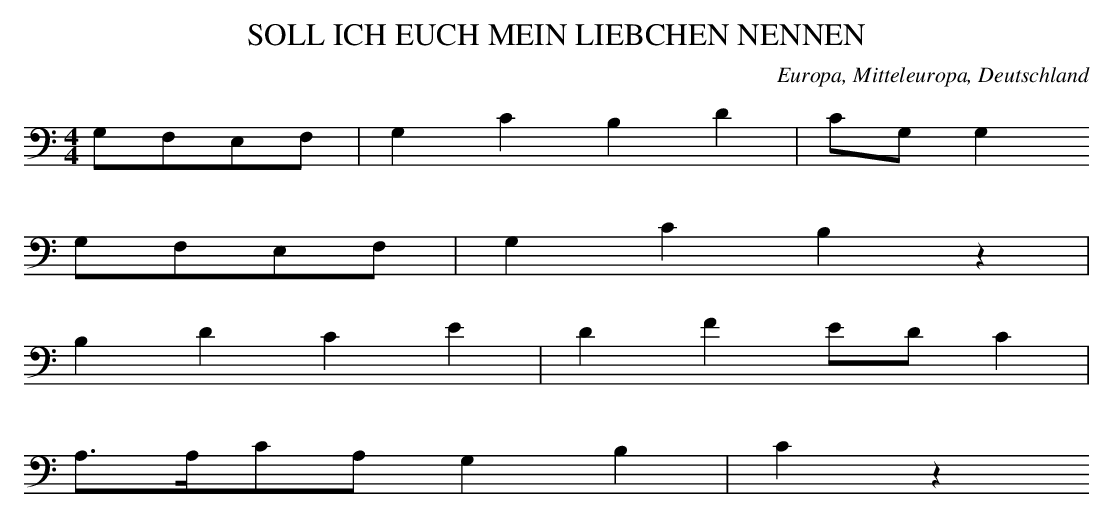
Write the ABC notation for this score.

X:1
T: SOLL ICH EUCH MEIN LIEBCHEN NENNEN
O: Europa, Mitteleuropa, Deutschland
M: 4/4
L: 1/16
K: C
G,2F,2E,2F,2 | G,4C4B,4D4 | C2G,2G,4
G,2F,2E,2F,2 | G,4C4B,4z4 |
B,4D4C4E4 | D4F4E2D2C4 |
A,3A,C2A,2G,4B,4 | C4z4
